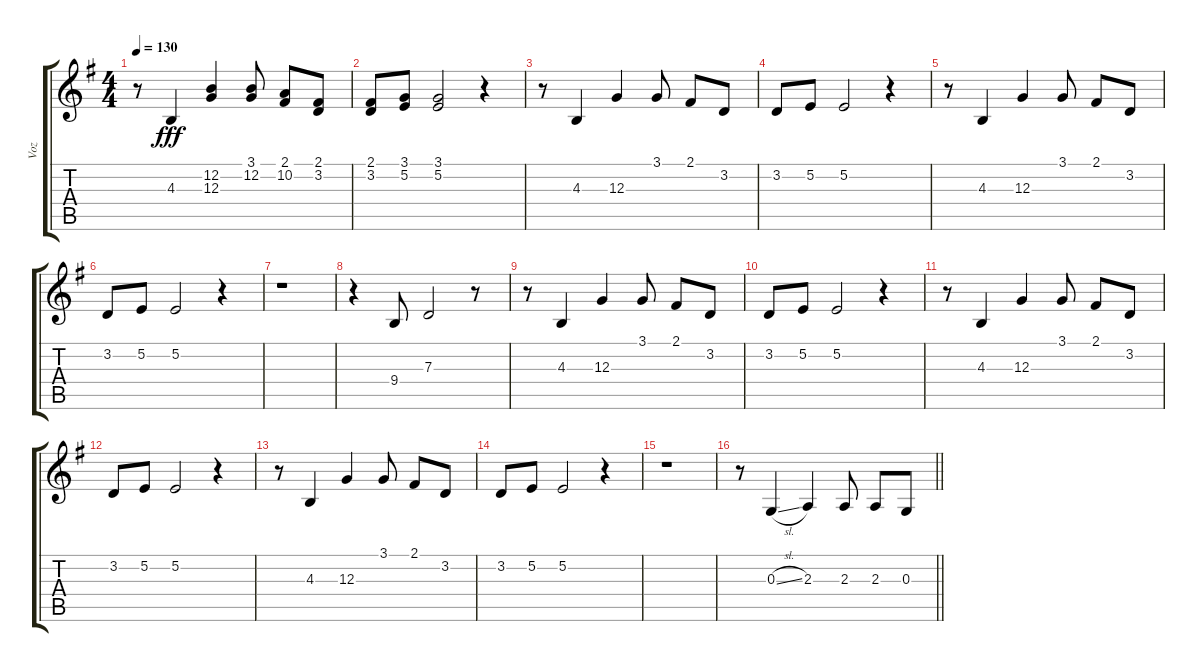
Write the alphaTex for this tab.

\track ("Voz" "Voz") {instrument tenorsax}
\staff {score tabs}
\tuning (E4 B3 G3 D3 A2 E2) {hide}
\ts (4 4)
\tempo 130
\clef g2
\ks g
r.8{dy fff} 4.3.4 (12.2 12.3).4 (3.1 12.2).8 (2.1 10.2).8 (2.1 3.2).8 |
(2.1 3.2).8 (3.1 5.2).8 (3.1 5.2).2 r.4 |
r.8 4.3.4 12.3.4 3.1.8 2.1.8 3.2.8 |
3.2.8 5.2.8 5.2.2 r.4 |
r.8 4.3.4 12.3.4 3.1.8 2.1.8 3.2.8 |
3.2.8 5.2.8 5.2.2 r.4 |
r.1 |
r.4 9.4.8 7.3.2 r.8 |
r.8 4.3.4 12.3.4 3.1.8 2.1.8 3.2.8 |
3.2.8 5.2.8 5.2.2 r.4 |
r.8 4.3.4 12.3.4 3.1.8 2.1.8 3.2.8 |
3.2.8 5.2.8 5.2.2 r.4 |
r.8 4.3.4 12.3.4 3.1.8 2.1.8 3.2.8 |
3.2.8 5.2.8 5.2.2 r.4 |
r.1 |
\barLineRight lightlight
r.8 0.3{sl}.4 2.3.4 2.3.8 2.3.8 0.3.8
